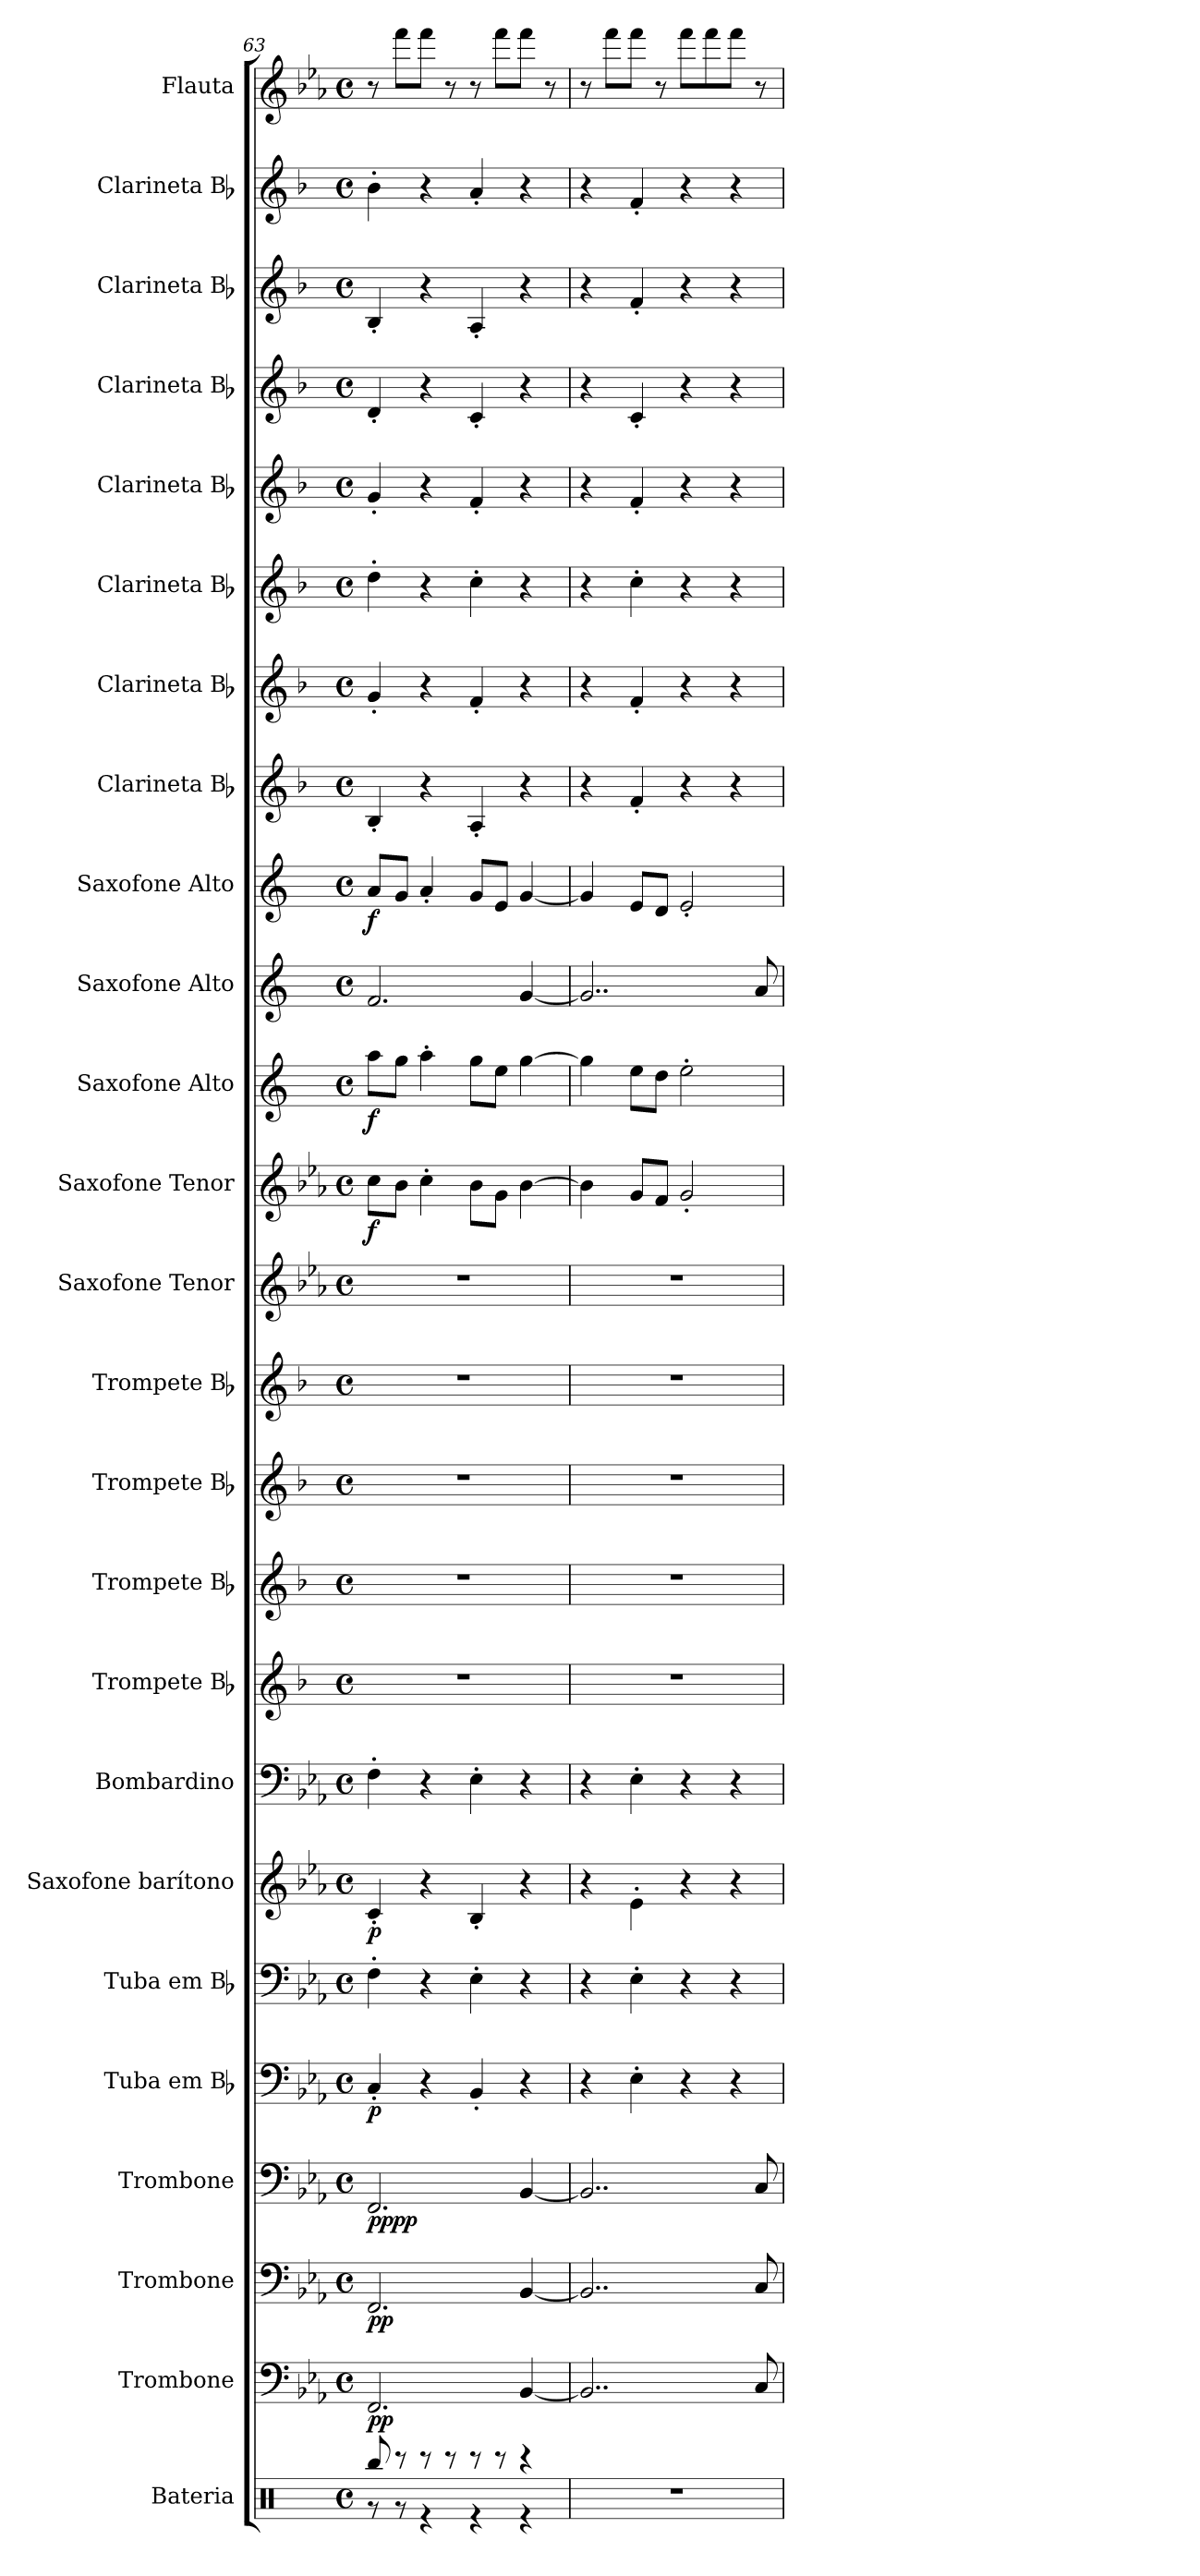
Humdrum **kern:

**kern	**kern	**dynam	**kern	**dynam	**kern	**dynam	**kern	**dynam	**kern	**kern	**dynam	**kern	**kern	**kern	**kern	**kern	**kern	**kern	**dynam	**kern	**dynam	**kern	**kern	**dynam	**kern	**kern	**kern	**kern	**kern	**kern	**kern	**kern
*part25	*part24	*part24	*part23	*part23	*part22	*part22	*part21	*part21	*part20	*part19	*part19	*part18	*part17	*part16	*part15	*part14	*part13	*part12	*part12	*part11	*part11	*part10	*part9	*part9	*part8	*part7	*part6	*part5	*part4	*part3	*part2	*part1
*staff25	*staff24	*staff24	*staff23	*staff23	*staff22	*staff22	*staff21	*staff21	*staff20	*staff19	*staff19	*staff18	*staff17	*staff16	*staff15	*staff14	*staff13	*staff12	*staff12	*staff11	*staff11	*staff10	*staff9	*staff9	*staff8	*staff7	*staff6	*staff5	*staff4	*staff3	*staff2	*staff1
*I"Bateria	*I"Trombone	*	*I"Trombone	*	*I"Trombone	*	*I"Tuba em Bb	*	*I"Tuba em Bb	*I"Saxofone barítono	*	*I"Bombardino	*I"Trompete Bb	*I"Trompete Bb	*I"Trompete Bb	*I"Trompete Bb	*I"Saxofone Tenor	*I"Saxofone Tenor	*	*I"Saxofone Alto	*	*I"Saxofone Alto	*I"Saxofone Alto	*	*I"Clarineta Bb	*I"Clarineta Bb	*I"Clarineta Bb	*I"Clarineta Bb	*I"Clarineta Bb	*I"Clarineta Bb	*I"Clarineta Bb	*I"Flauta
*I'Bat.	*I'Tbn.	*	*I'Tbn.	*	*I'Tbn.	*	*I'Tu. Bb	*	*I'Tu. Bb	*	*	*I'Bomb.	*I'Tpt. Bb	*I'Tpt. Bb	*I'Tpt. Bb	*I'Tpt. Bb	*I'Sax. Tn.	*I'Sax. Tn.	*	*	*	*	*	*	*I'Cl. Bb	*I'Cl. Bb	*I'Cl. Bb	*I'Cl. Bb	*I'Cl. Bb	*I'Cl. Bb	*I'Cl. Bb	*I'Fl.
*clefX	*clefF4	*	*clefF4	*	*clefF4	*	*clefF4	*	*clefF4	*clefG2	*	*clefF4	*clefG2	*clefG2	*clefG2	*clefG2	*clefG2	*clefG2	*	*clefG2	*	*clefG2	*clefG2	*	*clefG2	*clefG2	*clefG2	*clefG2	*clefG2	*clefG2	*clefG2	*clefG2
*	*	*	*	*	*	*	*	*	*	*ITrd12c21	*	*	*ITrd1c2	*ITrd1c2	*ITrd1c2	*ITrd1c2	*ITrd8c14	*ITrd8c14	*	*ITrd5c9	*	*ITrd5c9	*ITrd5c9	*	*ITrd1c2	*ITrd1c2	*ITrd1c2	*ITrd1c2	*ITrd1c2	*ITrd1c2	*ITrd1c2	*
*k[]	*k[b-e-a-]	*	*k[b-e-a-]	*	*k[b-e-a-]	*	*k[b-e-a-]	*	*k[b-e-a-]	*k[b-e-a-]	*	*k[b-e-a-]	*k[b-e-a-]	*k[b-e-a-]	*k[b-e-a-]	*k[b-e-a-]	*k[b-e-a-]	*k[b-e-a-]	*	*k[b-e-a-]	*	*k[b-e-a-]	*k[b-e-a-]	*	*k[b-e-a-]	*k[b-e-a-]	*k[b-e-a-]	*k[b-e-a-]	*k[b-e-a-]	*k[b-e-a-]	*k[b-e-a-]	*k[b-e-a-]
*M4/4	*M4/4	*	*M4/4	*	*M4/4	*	*M4/4	*	*M4/4	*M4/4	*	*M4/4	*M4/4	*M4/4	*M4/4	*M4/4	*M4/4	*M4/4	*	*M4/4	*	*M4/4	*M4/4	*	*M4/4	*M4/4	*M4/4	*M4/4	*M4/4	*M4/4	*M4/4	*M4/4
*met(c)	*met(c)	*	*met(c)	*	*met(c)	*	*met(c)	*	*met(c)	*met(c)	*	*met(c)	*met(c)	*met(c)	*met(c)	*met(c)	*met(c)	*met(c)	*	*met(c)	*	*met(c)	*met(c)	*	*met(c)	*met(c)	*met(c)	*met(c)	*met(c)	*met(c)	*met(c)	*met(c)
=63	=63	=63	=63	=63	=63	=63	=63	=63	=63	=63	=63	=63	=63	=63	=63	=63	=63	=63	=63	=63	=63	=63	=63	=63	=63	=63	=63	=63	=63	=63	=63	=63
*^	*	*	*	*	*	*	*	*	*	*	*	*	*	*	*	*	*	*	*	*	*	*	*	*	*	*	*	*	*	*	*	*
!	!	!	!LO:DY:b	!	!	!	!	!	!	!	!	!	!	!	!	!	!	!	!	!	!	!	!	!	!	!	!	!	!	!	!	!	!
!	!	!	!LO:DY:n=1:b	!	!LO:DY:b	!	!	!	!	!	!	!	!	!	!	!	!	!	!	!	!	!	!	!	!	!	!	!	!	!	!	!	!
!	!	!	!	!	!LO:DY:n=1:b	!	!LO:DY:b	!	!	!	!	!	!	!	!	!	!	!	!	!	!	!	!	!	!	!	!	!	!	!	!	!	!
!	!	!	!	!	!	!	!LO:DY:n=1:b	!	!	!	!	!	!	!	!	!	!	!	!	!	!	!	!	!	!	!	!	!	!	!	!	!	!
!	!	!	!	!	!	!	!LO:DY:n=2:b	!	!	!	!	!	!	!	!	!	!	!	!	!	!	!	!	!	!	!	!	!	!	!	!	!	!
!	!	!	!	!	!	!	!LO:DY:n=3:b	!	!LO:DY:b	!	!	!LO:DY:b	!	!	!	!	!	!	!	!LO:DY:b	!	!LO:DY:b	!	!	!LO:DY:b	!	!	!	!	!	!	!	!
8Rbb/	8r	2.FF/	p p	2.FF/	p p	2.FF/	p p p p	4C'/	p	4F'\	4C'/	p	4F'\	1r	1r	1r	1r	1r	8c\L	f	8cc\L	f	2.A-/	8c/L	f	4A-'/	4f'/	4cc'\	4f'/	4c'/	4A-'/	4a-'\	8r
8r	8r	.	.	.	.	.	.	.	.	.	.	.	.	.	.	.	.	.	8B-\J	.	8b-\J	.	.	8B-/J	.	.	.	.	.	.	.	.	8fff\L
8r	4r	.	.	.	.	.	.	4r	.	4r	4r	.	4r	.	.	.	.	.	4c'\	.	4cc'\	.	.	4c'/	.	4r	4r	4r	4r	4r	4r	4r	8fff\J
8r	.	.	.	.	.	.	.	.	.	.	.	.	.	.	.	.	.	.	.	.	.	.	.	.	.	.	.	.	.	.	.	.	8r
8r	4r	.	.	.	.	.	.	4BB-'/	.	4E-'\	4BB-'/	.	4E-'\	.	.	.	.	.	8B-\L	.	8b-\L	.	.	8B-/L	.	4G'/	4e-'/	4b-'\	4e-'/	4B-'/	4G'/	4g'/	8r
8r	.	.	.	.	.	.	.	.	.	.	.	.	.	.	.	.	.	.	8G\J	.	8g\J	.	.	8G/J	.	.	.	.	.	.	.	.	8fff\L
4r	4r	[4BB-/	.	[4BB-/	.	[4BB-/	.	4r	.	4r	4r	.	4r	.	.	.	.	.	[4B-\	.	[4b-\	.	[4B-/	[4B-/	.	4r	4r	4r	4r	4r	4r	4r	8fff\J
.	.	.	.	.	.	.	.	.	.	.	.	.	.	.	.	.	.	.	.	.	.	.	.	.	.	.	.	.	.	.	.	.	8r
*v	*v	*	*	*	*	*	*	*	*	*	*	*	*	*	*	*	*	*	*	*	*	*	*	*	*	*	*	*	*	*	*	*	*
=64	=64	=64	=64	=64	=64	=64	=64	=64	=64	=64	=64	=64	=64	=64	=64	=64	=64	=64	=64	=64	=64	=64	=64	=64	=64	=64	=64	=64	=64	=64	=64	=64
1r	2..BB-/]	.	2..BB-/]	.	2..BB-/]	.	4r	.	4r	4r	.	4r	1r	1r	1r	1r	1r	4B-\]	.	4b-\]	.	2..B-/]	4B-/]	.	4r	4r	4r	4r	4r	4r	4r	8r
.	.	.	.	.	.	.	.	.	.	.	.	.	.	.	.	.	.	.	.	.	.	.	.	.	.	.	.	.	.	.	.	8fff\L
.	.	.	.	.	.	.	4E-'\	.	4E-'\	4E-'\	.	4E-'\	.	.	.	.	.	8G/L	.	8g\L	.	.	8G/L	.	4e-'/	4e-'/	4b-'\	4e-'/	4B-'/	4e-'/	4e-'/	8fff\J
.	.	.	.	.	.	.	.	.	.	.	.	.	.	.	.	.	.	8F/J	.	8f\J	.	.	8F/J	.	.	.	.	.	.	.	.	8r
.	.	.	.	.	.	.	4r	.	4r	4r	.	4r	.	.	.	.	.	2G'/	.	2g'\	.	.	2G'/	.	4r	4r	4r	4r	4r	4r	4r	8fff\L
.	.	.	.	.	.	.	.	.	.	.	.	.	.	.	.	.	.	.	.	.	.	.	.	.	.	.	.	.	.	.	.	8fff\
.	.	.	.	.	.	.	4r	.	4r	4r	.	4r	.	.	.	.	.	.	.	.	.	.	.	.	4r	4r	4r	4r	4r	4r	4r	8fff\J
.	8C/	.	8C/	.	8C/	.	.	.	.	.	.	.	.	.	.	.	.	.	.	.	.	8c/	.	.	.	.	.	.	.	.	.	8r
=	=	=	=	=	=	=	=	=	=	=	=	=	=	=	=	=	=	=	=	=	=	=	=	=	=	=	=	=	=	=	=	=
*-	*-	*-	*-	*-	*-	*-	*-	*-	*-	*-	*-	*-	*-	*-	*-	*-	*-	*-	*-	*-	*-	*-	*-	*-	*-	*-	*-	*-	*-	*-	*-	*-
